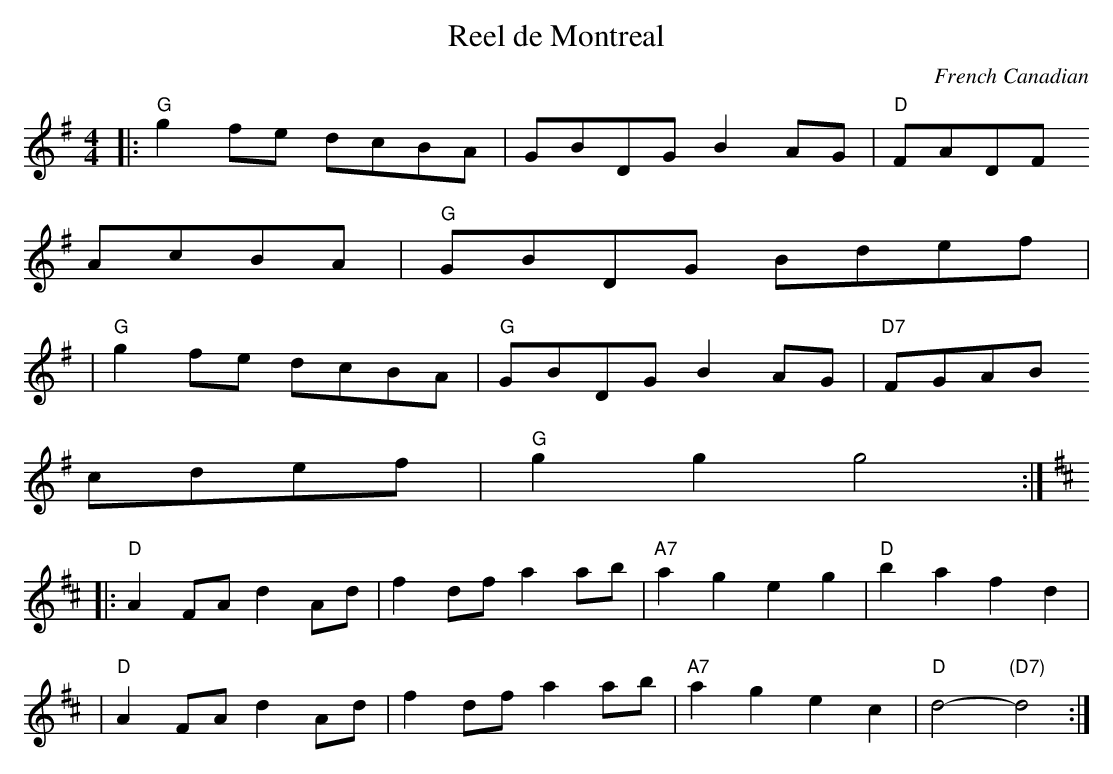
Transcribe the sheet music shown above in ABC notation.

X:1
T:Reel de Montreal
M:4/4
L:1/4
O:French Canadian
K:G
|: "G"gf/2e/2 d/2c/2B/2A/2 | G/2B/2D/2G/2 BA/2G/2 | "D"F/2A/2D/2F/2
A/2c/2B/2A/2 |  "G"G/2B/2D/2G/2 B/d/e/2f/2 |
| "G"gf/2e/2 d/2c/2B/2A/2 | "G"G/2B/2D/2G/2 BA/2G/2 | "D7"F/2G/2A/2B/2
c/2d/2e/2f/2 |  "G"gg g2 :|  [K:D]
|: "D"AF/2A/2 dA/2d/2 | fd/2f/2 aa/2b/2 | "A7"ag eg | "D"ba fd |
| "D"AF/2A/2 dA/2d/2 | fd/2f/2 aa/2b/2 | "A7"ag ec | "D"d2- "(D7)"d2 :|
